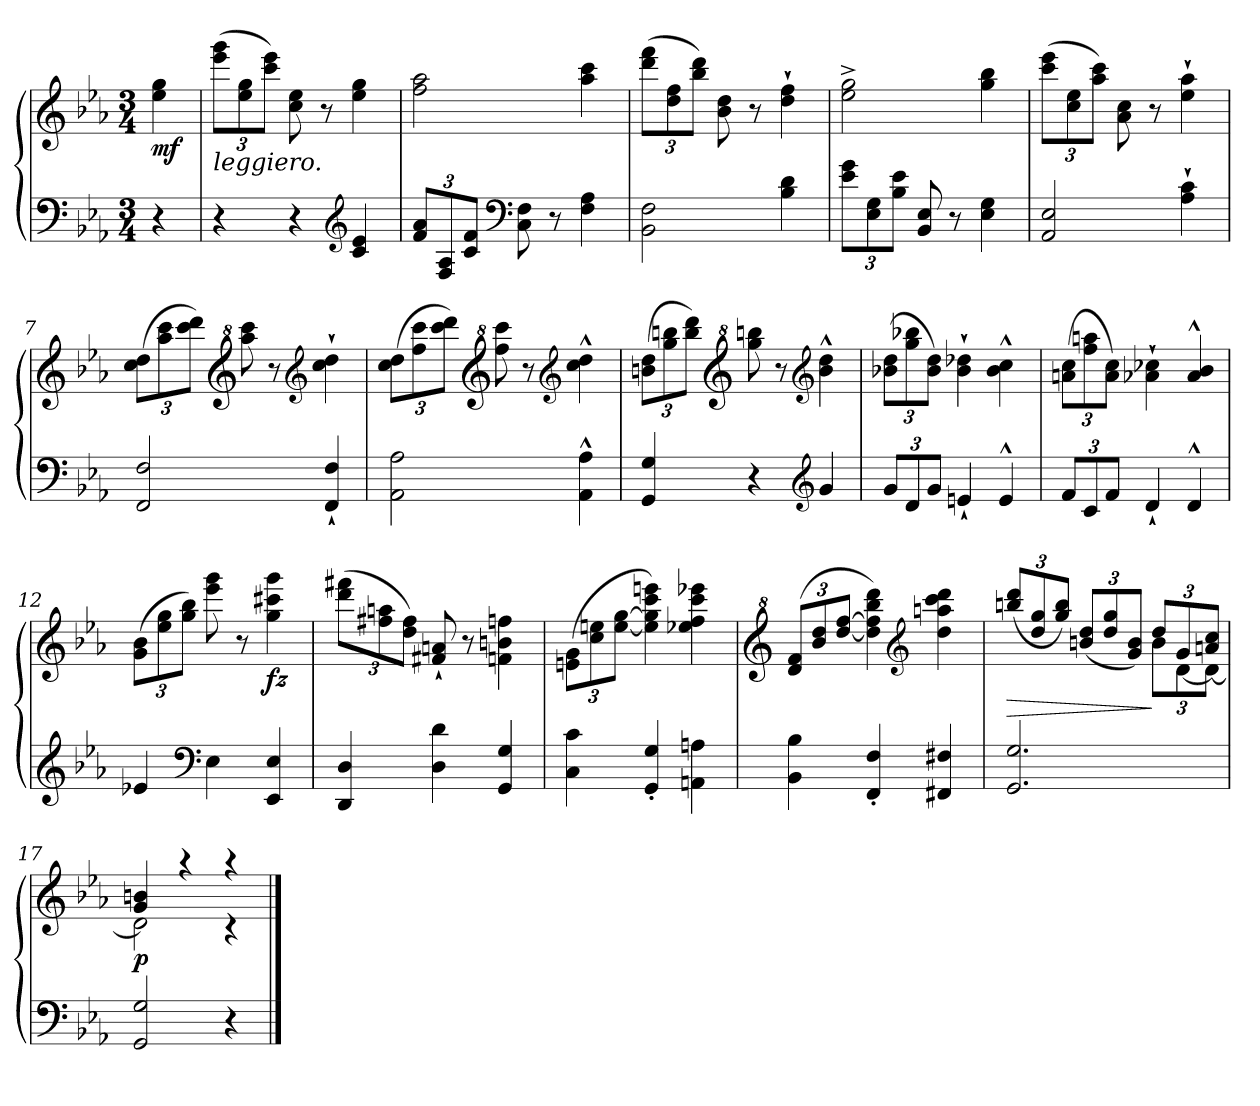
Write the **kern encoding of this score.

**kern	**kern	**dynam
*part1	*part1	*part1
*staff2	*staff1	*staff1/2
*clefF4	*clefG2	*
*k[b-e-a-]	*k[b-e-a-]	*
*E-:	*E-:	*
*M3/4	*M3/4	*
=1	=1	=1
!	!	!LO:DY:b
4r	4ee-\ 4gg\	mf
=2	=2	=2
!	!LO:TX:b:i:t=leggiero.	!
4r	(>12eee-\ 12ggg\L	.
.	12ee-\ 12gg\	.
.	12ccc\ 12eee-\J)	.
4r	8cc\ 8ee-\	.
.	8r	.
*clefG2	*	*
4c/ 4e-/	4ee-\ 4gg\	.
=3	=3	=3
12f/ 12a-/L	2ff\ 2aa-\	.
12F/ 12A-/	.	.
12c/ 12f/J	.	.
*clefF4	*	*
8C\ 8F\	.	.
8r	.	.
4F\ 4A-\	4aa-\ 4ccc\	.
=4	=4	=4
2BB-\ 2F\	(>12ddd\ 12fff\L	.
.	12dd\ 12ff\	.
.	12bb-\ 12ddd\J)	.
.	8b-\ 8dd\	.
.	8r	.
4B-\ 4d\	4dd\`> 4ff\`>	.
=5	=5	=5
12e-\ 12g\L	2ee-\^> 2gg\^>	.
12E-\ 12G\	.	.
12B-\ 12e-\J	.	.
8BB-/ 8E-/	.	.
8r	.	.
4E-\ 4G\	4gg\ 4bb-\	.
!!LO:LB:g=z
=6	=6	=6
2AA-/ 2E-/	(>12ccc\ 12eee-\L	.
.	12cc\ 12ee-\	.
.	12aa-\ 12ccc\J)	.
.	8a-\ 8cc\	.
.	8r	.
4A-\`> 4c\`>	4ee-\`> 4aa-\`>	.
=7	=7	=7
2FF/ 2F/	(>12cc\ 12dd\L	.
.	12aa-\ 12ccc\	.
.	12ccc\ 12ddd\J)	.
*	*clefG^2	*
.	8aaa-\ 8cccc\	.
.	8r	.
*	*clefG2	*
4FF/`< 4F/`<	4cc\`> 4dd\`>	.
=8	=8	=8
2AA-\ 2A-\	(>12cc\ 12dd\L	.
.	12ff\ 12ccc\	.
.	12ccc\ 12ddd\J)	.
*	*clefG^2	*
.	8fff\ 8cccc\	.
.	8r	.
*	*clefG2	*
4AA-\^^> 4A-\^^>	4cc\^^> 4dd\^^>	.
=9	=9	=9
4GG/ 4G/	(>12bn\ 12dd\L	.
.	12gg\ 12bbn\	.
.	12bb\ 12ddd\J)	.
*	*clefG^2	*
4r	8ggg\ 8bbbn\	.
.	8r	.
*clefG2	*clefG2	*
4g/	4b\^^> 4dd\^^>	.
!!LO:LB:g=z
=10	=10	=10
12g/L	(>12b-X\ 12dd\L	.
12d/	12gg\ 12bb-X\	.
12g/J	12b-\ 12dd\J)	.
4en`</	4b-\`> 4dd-X\`>	.
4e^^</	4b-\^^> 4cc\^^>	.
=11	=11	=11
12f/L	(>12an\ 12cc\L	.
12c/	12ff\ 12aan\	.
12f/J	12a\ 12cc\J)	.
4d`</	4a-X\`> 4cc-X\`>	.
4d^^</	4a-/^^> 4b-/^^>	.
=12	=12	=12
4e-X/	(>12g\ 12b-\L	.
.	12ee-\ 12gg\	.
.	12gg\ 12bb-\J)	.
*clefF4	*	*
4E-\	8eee-\ 8ggg\	.
.	8r	.
!	!	!LO:DY:b
4EE-/ 4E-/	4gg\ 4ccc#X\ 4ggg\	fz
=13	=13	=13
4DD/ 4D/	(>12ddd\ 12fff#X\L	.
.	12ff#X\ 12aan\	.
.	12dd\ 12ff#\J)	.
4D\ 4d\	8f#X/`< 8an/`<	.
.	8r	.
4GG/ 4G/	4fn\ 4bn\ 4ffn\	.
!!LO:LB:g=z
=14	=14	=14
4C\ 4c\	(>12en\ 12g\L	.
.	12cc\ 12een\	.
.	[12ee\ [12gg\J	.
4GG/'< 4G/'<	4ee\] 4gg\] 4ccc\ 4eeen\)	.
4AAn\ 4An\	4ee-X\ 4ff\ 4ccc\ 4eee-X\	.
=15	=15	=15
*	*clefG^2	*
4BB-\ 4B-\	(>12dd/ 12ff/L	.
.	12bb-/ 12ddd/	.
.	[12ddd/ [12fff/J	.
4FF/'< 4F/'<	4ddd\] 4fff\] 4bbb-\ 4dddd\)	.
*	*clefG2	*
4FF#X/ 4F#X/	4dd\ 4aan\ 4ccc\ 4ddd\	.
=16	=16	=16
!	!	!LO:HP:b
*	*^	*
2.GG/ 2.G/	(<12bbn/ 12ddd/L	4ryy	>
.	12dd/ 12gg/	.	.
.	12gg/ 12bb/J)	.	.
.	(<12bn/ 12dd/L	4ryy	.
.	12dd/ 12gg/	.	.
.	12g/ 12b/J)	.	.
.	12dd/L	12b\L	]
.	12g/	[<12d\	.
.	12an/ 12cc/J	12d\J_	.
=17	=17	=17	=17
!	!	!	!LO:DY:b
2GG/ 2G/	4g/ 4bn/	2d\]	p
.	4raa	.	.
4r	4raa	4rc	.
*	*v	*v	*
==	==	==
*-	*-	*-
